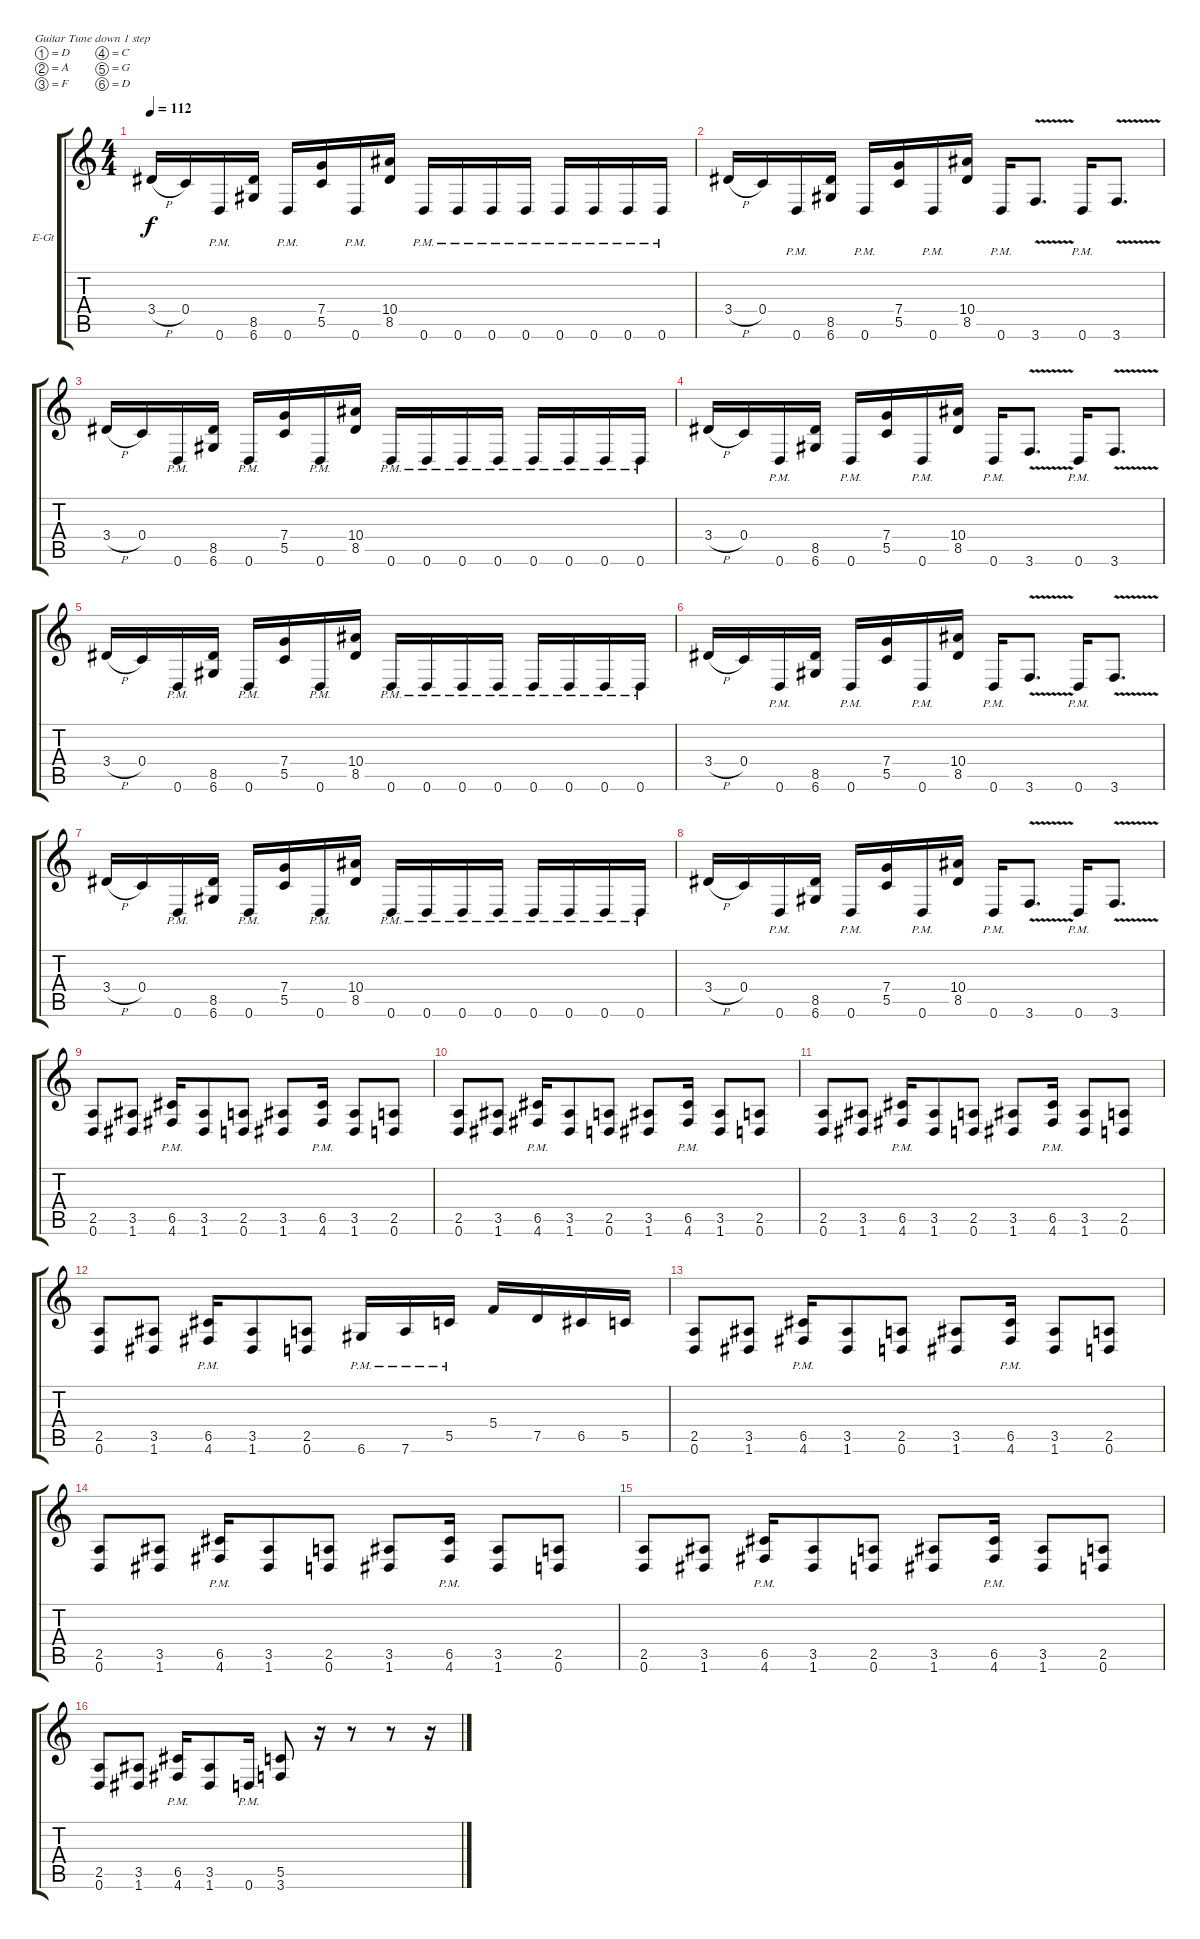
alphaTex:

\bracketExtendMode groupsimilarinstruments
\firstSystemTrackNameOrientation horizontal
\otherSystemsTrackNameOrientation horizontal
\track ("Robb Flynn" "E-Gt") {instrument distortionguitar}
\staff {score tabs}
\tuning (D4 A3 F3 C3 G2 D2)
\ts (4 4)
\tempo 112
\clef g2
\ks c
3.4{h}.16{dy f} 0.4.16 0.6{pm}.16 (8.5 6.6).16 0.6{pm}.16 (7.4 5.5).16 0.6{pm}.16 (10.4 8.5).16 0.6{pm}.16 0.6{pm}.16 0.6{pm}.16 0.6{pm}.16 0.6{pm}.16 0.6{pm}.16 0.6{pm}.16 0.6{pm}.16 |
3.4{h}.16 0.4.16 0.6{pm}.16 (8.5 6.6).16 0.6{pm}.16 (7.4 5.5).16 0.6{pm}.16 (10.4 8.5).16 0.6{pm}.16 3.6{v}.8{d} 0.6{pm}.16 3.6{v}.8{d} |
3.4{h}.16 0.4.16 0.6{pm}.16 (8.5 6.6).16 0.6{pm}.16 (7.4 5.5).16 0.6{pm}.16 (10.4 8.5).16 0.6{pm}.16 0.6{pm}.16 0.6{pm}.16 0.6{pm}.16 0.6{pm}.16 0.6{pm}.16 0.6{pm}.16 0.6{pm}.16 |
3.4{h}.16 0.4.16 0.6{pm}.16 (8.5 6.6).16 0.6{pm}.16 (7.4 5.5).16 0.6{pm}.16 (10.4 8.5).16 0.6{pm}.16 3.6{v}.8{d} 0.6{pm}.16 3.6{v}.8{d} |
3.4{h}.16 0.4.16 0.6{pm}.16 (8.5 6.6).16 0.6{pm}.16 (7.4 5.5).16 0.6{pm}.16 (10.4 8.5).16 0.6{pm}.16 0.6{pm}.16 0.6{pm}.16 0.6{pm}.16 0.6{pm}.16 0.6{pm}.16 0.6{pm}.16 0.6{pm}.16 |
3.4{h}.16 0.4.16 0.6{pm}.16 (8.5 6.6).16 0.6{pm}.16 (7.4 5.5).16 0.6{pm}.16 (10.4 8.5).16 0.6{pm}.16 3.6{v}.8{d} 0.6{pm}.16 3.6{v}.8{d} |
3.4{h}.16 0.4.16 0.6{pm}.16 (8.5 6.6).16 0.6{pm}.16 (7.4 5.5).16 0.6{pm}.16 (10.4 8.5).16 0.6{pm}.16 0.6{pm}.16 0.6{pm}.16 0.6{pm}.16 0.6{pm}.16 0.6{pm}.16 0.6{pm}.16 0.6{pm}.16 |
3.4{h}.16 0.4.16 0.6{pm}.16 (8.5 6.6).16 0.6{pm}.16 (7.4 5.5).16 0.6{pm}.16 (10.4 8.5).16 0.6{pm}.16 3.6{v}.8{d} 0.6{pm}.16 3.6{v}.8{d} |
(2.5 0.6).8 (3.5 1.6).8 (6.5{pm} 4.6{pm}).16 (3.5 1.6).8 (2.5 0.6).8 (3.5 1.6).8 (6.5{pm} 4.6{pm}).16 (3.5 1.6).8 (2.5 0.6).8 |
(2.5 0.6).8 (3.5 1.6).8 (6.5{pm} 4.6{pm}).16 (3.5 1.6).8 (2.5 0.6).8 (3.5 1.6).8 (6.5{pm} 4.6{pm}).16 (3.5 1.6).8 (2.5 0.6).8 |
(2.5 0.6).8 (3.5 1.6).8 (6.5{pm} 4.6{pm}).16 (3.5 1.6).8 (2.5 0.6).8 (3.5 1.6).8 (6.5{pm} 4.6{pm}).16 (3.5 1.6).8 (2.5 0.6).8 |
(2.5 0.6).8 (3.5 1.6).8 (6.5{pm} 4.6{pm}).16 (3.5 1.6).8 (2.5 0.6).8 6.6{pm}.16 7.6{pm}.16 5.5{pm}.16 5.4.16 7.5.16 6.5.16 5.5.16 |
(2.5 0.6).8 (3.5 1.6).8 (6.5{pm} 4.6{pm}).16 (3.5 1.6).8 (2.5 0.6).8 (3.5 1.6).8 (6.5{pm} 4.6{pm}).16 (3.5 1.6).8 (2.5 0.6).8 |
(2.5 0.6).8 (3.5 1.6).8 (6.5{pm} 4.6{pm}).16 (3.5 1.6).8 (2.5 0.6).8 (3.5 1.6).8 (6.5{pm} 4.6{pm}).16 (3.5 1.6).8 (2.5 0.6).8 |
(2.5 0.6).8 (3.5 1.6).8 (6.5{pm} 4.6{pm}).16 (3.5 1.6).8 (2.5 0.6).8 (3.5 1.6).8 (6.5{pm} 4.6{pm}).16 (3.5 1.6).8 (2.5 0.6).8 |
(2.5 0.6).8 (3.5 1.6).8 (6.5{pm} 4.6{pm}).16 (3.5 1.6).8 0.6{pm}.16 (5.5 3.6).8 r.16 r.8 r.8 r.16
